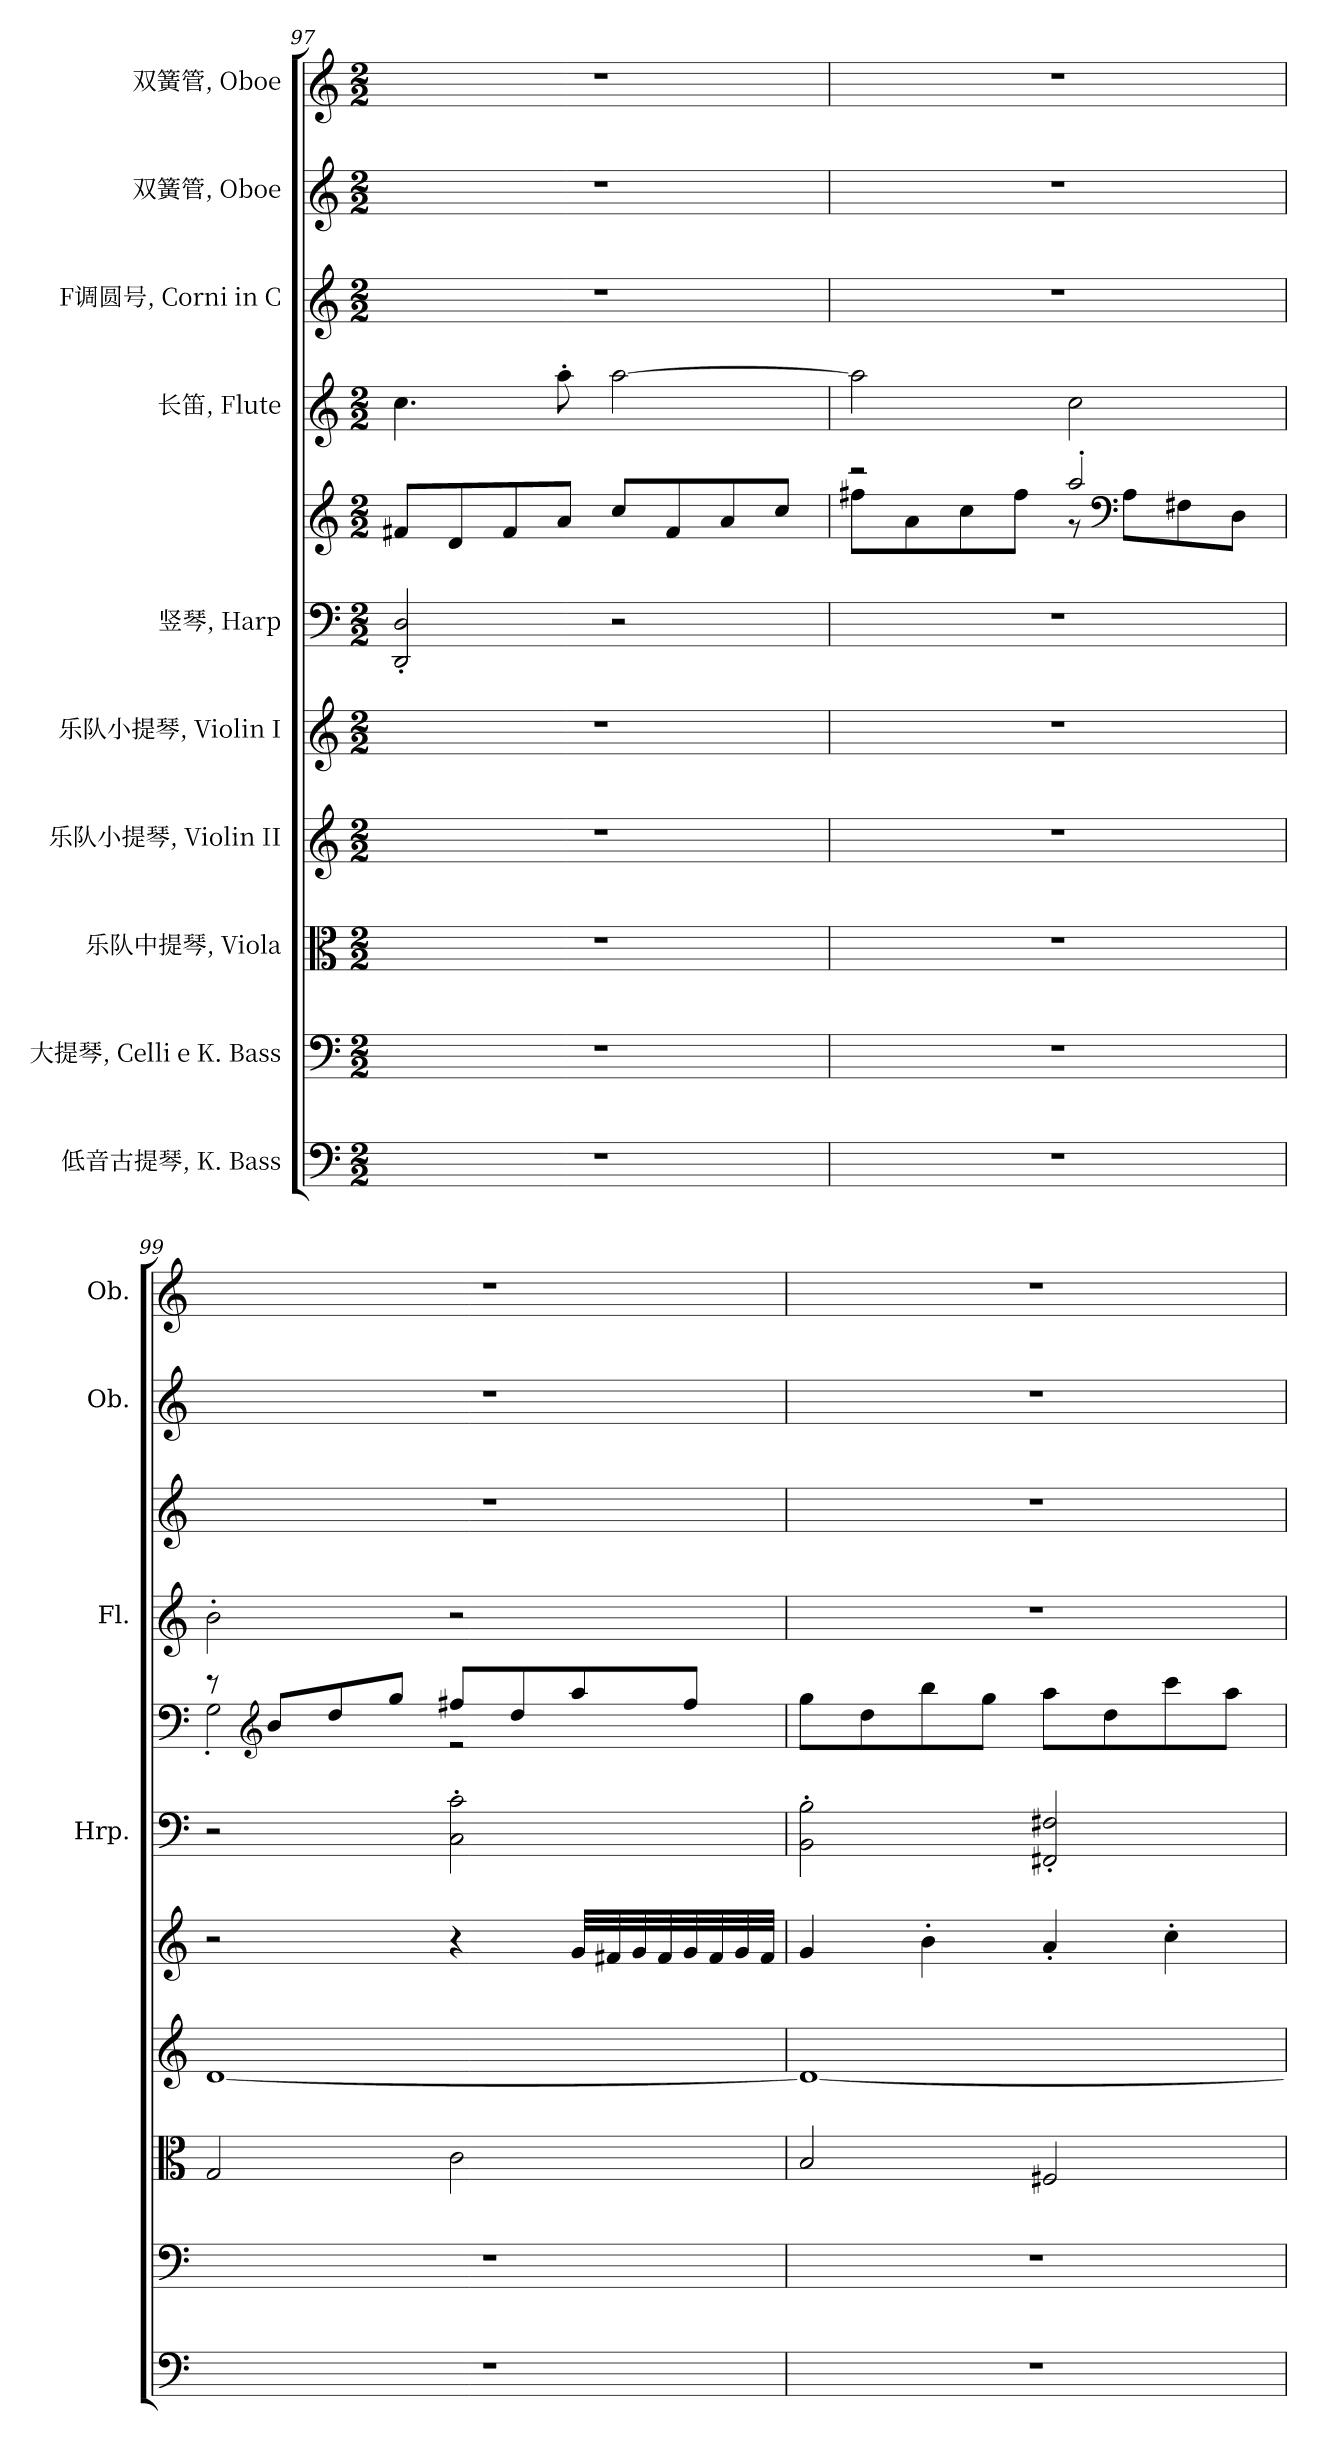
**kern	**kern	**kern	**kern	**kern	**kern	**kern	**kern	**kern	**kern	**kern
*part10	*part9	*part8	*part7	*part6	*part5	*part5	*part4	*part3	*part2	*part1
*staff11	*staff10	*staff9	*staff8	*staff7	*staff6	*staff5	*staff4	*staff3	*staff2	*staff1
*I"低音古提琴, K. Bass	*I"大提琴, Celli e K. Bass	*I"乐队中提琴, Viola	*I"乐队小提琴, Violin II	*I"乐队小提琴, Violin I	*I"竖琴, Harp	*	*I"长笛, Flute	*I"F调圆号, Corni in C	*I"双簧管, Oboe	*I"双簧管, Oboe
*	*	*	*	*	*I'Hrp.	*	*I'Fl.	*	*I'Ob.	*I'Ob.
*clefF4	*clefF4	*clefC3	*clefG2	*clefG2	*clefF4	*clefG2	*clefG2	*clefG2	*clefG2	*clefG2
*	*	*	*	*	*	*	*	*ITrd4c7	*	*
*k[]	*k[]	*k[]	*k[]	*k[]	*k[]	*k[]	*k[]	*k[b-]	*k[]	*k[]
*M2/2	*M2/2	*M2/2	*M2/2	*M2/2	*M2/2	*M2/2	*M2/2	*M2/2	*M2/2	*M2/2
=97	=97	=97	=97	=97	=97	=97	=97	=97	=97	=97
1r	1r	1r	1r	1r	2DD/' 2D/'	8f#X/L	4.cc\	1r	1r	1r
.	.	.	.	.	.	8d/	.	.	.	.
.	.	.	.	.	.	8f#/	.	.	.	.
.	.	.	.	.	.	8a/J	8aa'\	.	.	.
.	.	.	.	.	2r	8cc/L	[2aa\	.	.	.
.	.	.	.	.	.	8f#/	.	.	.	.
.	.	.	.	.	.	8a/	.	.	.	.
.	.	.	.	.	.	8cc/J	.	.	.	.
=98	=98	=98	=98	=98	=98	=98	=98	=98	=98	=98
*	*	*	*	*	*	*^	*	*	*	*
1r	1r	1r	1r	1r	1r	2r	8ff#X\L	2aa\]	1r	1r	1r
.	.	.	.	.	.	.	8a\	.	.	.	.
.	.	.	.	.	.	.	8cc\	.	.	.	.
.	.	.	.	.	.	.	8ff#\J	.	.	.	.
.	.	.	.	.	.	2aa'/	8r	2cc\	.	.	.
*	*	*	*	*	*	*clefF4	*	*	*	*	*
.	.	.	.	.	.	.	8A\L	.	.	.	.
.	.	.	.	.	.	.	8F#X\	.	.	.	.
.	.	.	.	.	.	.	8D\J	.	.	.	.
!!LO:PB:g=z
=99	=99	=99	=99	=99	=99	=99	=99	=99	=99	=99	=99
1r	1r	2G/	[1d	2r	2r	8r	2G'\	2b'\	1r	1r	1r
*	*	*	*	*	*	*clefG2	*	*	*	*	*
.	.	.	.	.	.	8b/L	.	.	.	.	.
.	.	.	.	.	.	8dd/	.	.	.	.	.
.	.	.	.	.	.	8gg/J	.	.	.	.	.
.	.	2c\	.	4r	2C\' 2c\'	8ff#X/L	2r	2r	.	.	.
.	.	.	.	.	.	8dd/	.	.	.	.	.
.	.	.	.	32g/LLL	.	8aa/	.	.	.	.	.
.	.	.	.	32f#X/	.	.	.	.	.	.	.
.	.	.	.	32g/	.	.	.	.	.	.	.
.	.	.	.	32f#/	.	.	.	.	.	.	.
.	.	.	.	32g/	.	8ff#/J	.	.	.	.	.
.	.	.	.	32f#/	.	.	.	.	.	.	.
.	.	.	.	32g/	.	.	.	.	.	.	.
.	.	.	.	32f#/JJJ	.	.	.	.	.	.	.
*	*	*	*	*	*	*v	*v	*	*	*	*
=100	=100	=100	=100	=100	=100	=100	=100	=100	=100	=100
1r	1r	2B/	1d_	4g/	2BB\' 2B\'	8gg\L	1r	1r	1r	1r
.	.	.	.	.	.	8dd\	.	.	.	.
.	.	.	.	4b'\	.	8bb\	.	.	.	.
.	.	.	.	.	.	8gg\J	.	.	.	.
.	.	2F#X/	.	4a'/	2FF#X/' 2F#X/'	8aa\L	.	.	.	.
.	.	.	.	.	.	8dd\	.	.	.	.
.	.	.	.	4cc'\	.	8ccc\	.	.	.	.
.	.	.	.	.	.	8aa\J	.	.	.	.
=	=	=	=	=	=	=	=	=	=	=
*-	*-	*-	*-	*-	*-	*-	*-	*-	*-	*-
